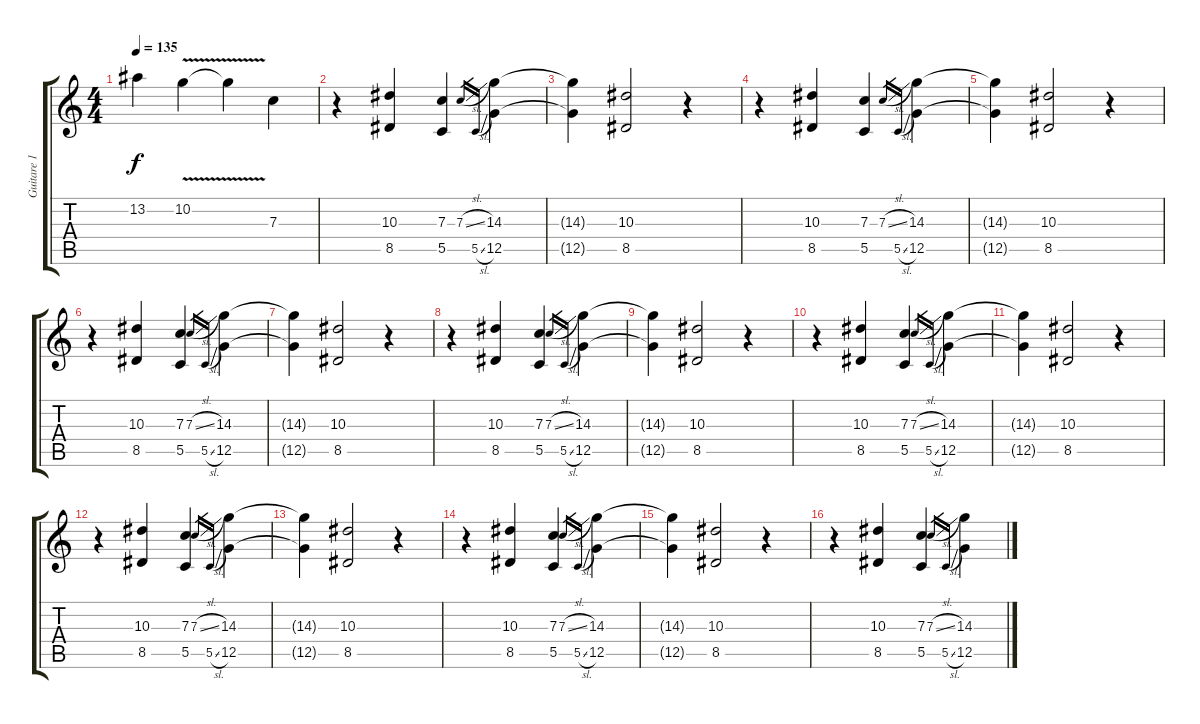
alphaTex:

\track ("Guitare 1" "Guitare 1") {instrument distortionguitar}
\staff {score tabs}
\tuning (D4 A3 F3 C3 G2 C2) {hide}
\ts (4 4)
\tempo 135
\clef g2
\ks c
13.2{t}.4{dy f} 10.2{v}.4 10.2{t}.4 7.3.4 |
r.4 (10.3 8.5).4 (7.3 5.5).4 7.3{sl}.16{gr} 5.5{sl}.16{gr} (14.3 12.5).4 |
(14.3{t} 12.5{t}).4 (10.3 8.5).2 r.4 |
r.4 (10.3 8.5).4 (7.3 5.5).4 7.3{sl}.16{gr} 5.5{sl}.16{gr} (14.3 12.5).4 |
(14.3{t} 12.5{t}).4 (10.3 8.5).2 r.4 |
r.4 (10.3 8.5).4 (7.3 5.5).4 7.3{sl}.16{gr} 5.5{sl}.16{gr} (14.3 12.5).4 |
(14.3{t} 12.5{t}).4 (10.3 8.5).2 r.4 |
r.4 (10.3 8.5).4 (7.3 5.5).4 7.3{sl}.16{gr} 5.5{sl}.16{gr} (14.3 12.5).4 |
(14.3{t} 12.5{t}).4 (10.3 8.5).2 r.4 |
r.4 (10.3 8.5).4 (7.3 5.5).4 7.3{sl}.16{gr} 5.5{sl}.16{gr} (14.3 12.5).4 |
(14.3{t} 12.5{t}).4 (10.3 8.5).2 r.4 |
r.4 (10.3 8.5).4 (7.3 5.5).4 7.3{sl}.16{gr} 5.5{sl}.16{gr} (14.3 12.5).4 |
(14.3{t} 12.5{t}).4 (10.3 8.5).2 r.4 |
r.4 (10.3 8.5).4 (7.3 5.5).4 7.3{sl}.16{gr} 5.5{sl}.16{gr} (14.3 12.5).4 |
(14.3{t} 12.5{t}).4 (10.3 8.5).2 r.4 |
r.4 (10.3 8.5).4 (7.3 5.5).4 7.3{sl}.16{gr} 5.5{sl}.16{gr} (14.3 12.5).4
